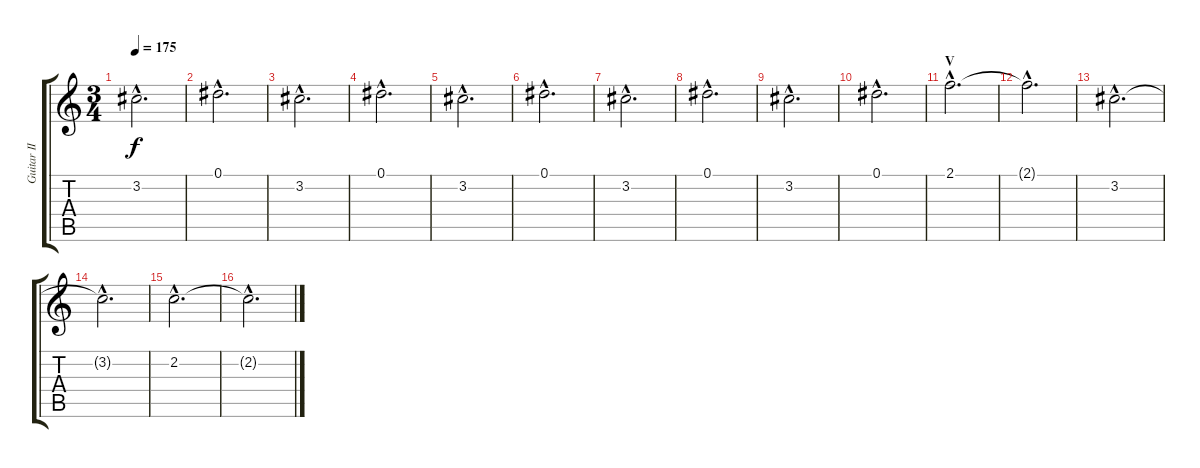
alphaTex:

\track ("Guitar II" "Guitar II") {instrument overdrivenguitar}
\staff {score tabs}
\tuning (Eb4 Bb3 Gb3 Db3 Ab2 Db2) {hide}
\ts (3 4)
\tempo 175
\clef g2
\ks c
3.2{hac}.2{d dy f} |
0.1{hac}.2{d} |
3.2{hac}.2{d} |
0.1{hac}.2{d} |
3.2{hac}.2{d} |
0.1{hac}.2{d} |
3.2{hac}.2{d} |
0.1{hac}.2{d} |
3.2{hac}.2{d} |
0.1{hac}.2{d} |
\section ("" "V")
2.1{hac}.2{d} |
2.1{hac t}.2{d} |
3.2{hac}.2{d} |
3.2{hac t}.2{d} |
2.2{hac}.2{d} |
2.2{hac t}.2{d}
